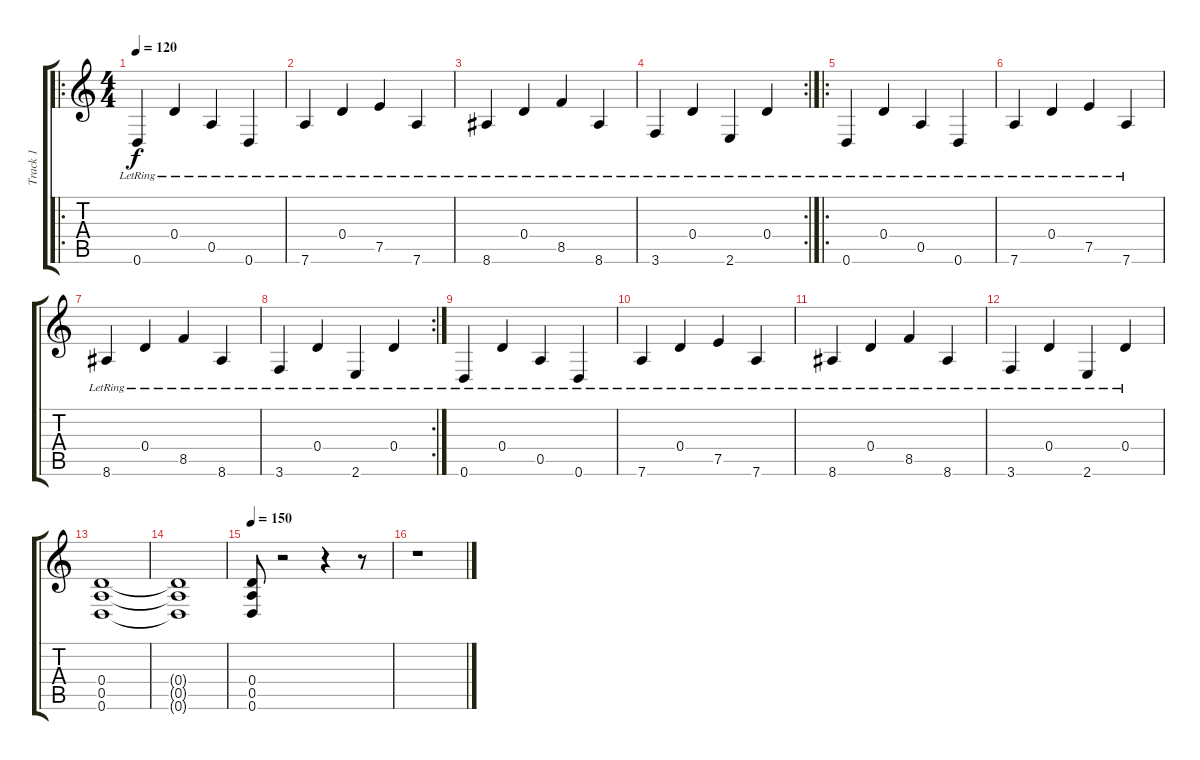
\track ("Track 1" "Track 1") {instrument distortionguitar}
\staff {score tabs}
\tuning (E4 B3 G3 D3 A2 D2) {hide}
\ro
\ts (4 4)
\tempo 120
\clef g2
\ks c
0.6{lr}.4{dy f instrument distortionguitar} 0.4{lr}.4 0.5{lr}.4 0.6{lr}.4 |
7.6{lr}.4 0.4{lr}.4 7.5{lr}.4 7.6{lr}.4 |
8.6{lr}.4 0.4{lr}.4 8.5{lr}.4 8.6{lr}.4 |
\rc 2
3.6{lr}.4 0.4{lr}.4 2.6{lr}.4 0.4{lr}.4 |
\ro
0.6{lr}.4 0.4{lr}.4 0.5{lr}.4 0.6{lr}.4 |
7.6{lr}.4 0.4{lr}.4 7.5{lr}.4 7.6{lr}.4 |
8.6{lr}.4 0.4{lr}.4 8.5{lr}.4 8.6{lr}.4 |
\rc 2
3.6{lr}.4 0.4{lr}.4 2.6{lr}.4 0.4{lr}.4 |
0.6{lr}.4 0.4{lr}.4 0.5{lr}.4 0.6{lr}.4 |
7.6{lr}.4 0.4{lr}.4 7.5{lr}.4 7.6{lr}.4 |
8.6{lr}.4 0.4{lr}.4 8.5{lr}.4 8.6{lr}.4 |
3.6{lr}.4 0.4{lr}.4 2.6{lr}.4 0.4{lr}.4 |
(0.4 0.5 0.6).1 |
(0.4{t} 0.5{t} 0.6{t}).1 |
\tempo 150
(0.4 0.5 0.6).8 r.2 r.4 r.8 |
r.1
